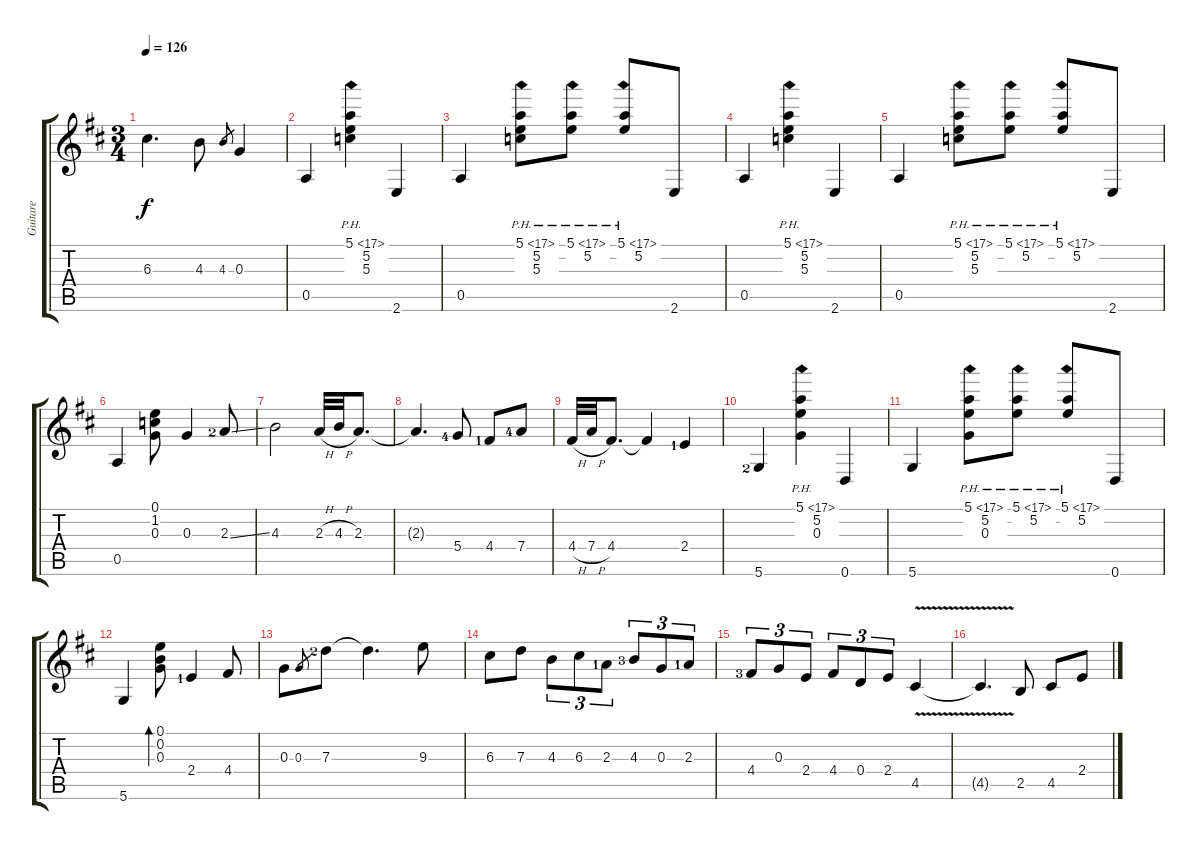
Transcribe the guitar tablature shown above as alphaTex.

\track ("Guitare" "Guitare") {instrument acousticguitarnylon}
\staff {score tabs}
\tuning (E4 B3 G3 D3 A2 D2) {hide}
\ts (3 4)
\tempo 126
\clef g2
\ks d
6.3{t}.4{d dy f} 4.3.8 4.3.8{gr} 0.3.4 |
0.5.4 (5.1{ph 12} 5.2 5.3).4 2.6.4 |
0.5.4 (5.1{ph 12} 5.2 5.3).8 (5.1{ph 12} 5.2).8 (5.1{ph 12} 5.2).8 2.6.8 |
0.5.4 (5.1{ph 12} 5.2 5.3).4 2.6.4 |
0.5.4 (5.1{ph 12} 5.2 5.3).8 (5.1{ph 12} 5.2).8 (5.1{ph 12} 5.2).8 2.6.8 |
0.5.4 (0.1 1.2 0.3).8 0.3.4 2.3{ss lf 3}.8 |
4.3.2 2.3{h}.32 4.3{h}.32 2.3.8{d} |
2.3{t}.4{d} 5.4{lf 5}.8 4.4{lf 2}.8 7.4{lf 5}.8 |
4.4{h}.32 7.4{h}.32 4.4.8{d} 4.4{t}.4 2.4{lf 2}.4 |
5.6{lf 3}.4 (5.1{ph 12} 5.2 0.3).4 0.6.4 |
5.6.4 (5.1{ph 12} 5.2 0.3).8 (5.1{ph 12} 5.2).8 (5.1{ph 12} 5.2).8 0.6.8 |
5.6.4 (0.1 0.2 0.3).8{bd 60} 2.4{lf 2}.4 4.4.8 |
0.3.8 0.3.8{gr} 7.3{lf 3}.8 7.3{t}.4{d} 9.3.8 |
6.3.8 7.3.8 4.3.8{tu (3 2)} 6.3.8{tu (3 2)} 2.3{lf 2}.8{tu (3 2)} 4.3{lf 4}.8{tu (3 2)} 0.3.8{tu (3 2)} 2.3{lf 2}.8{tu (3 2)} |
4.4{lf 4}.8{tu (3 2)} 0.3.8{tu (3 2)} 2.4.8{tu (3 2)} 4.4.8{tu (3 2)} 0.4.8{tu (3 2)} 2.4.8{tu (3 2)} 4.5{v}.4 |
4.5{t}.4{d} 2.5.8 4.5.8 2.4.8
